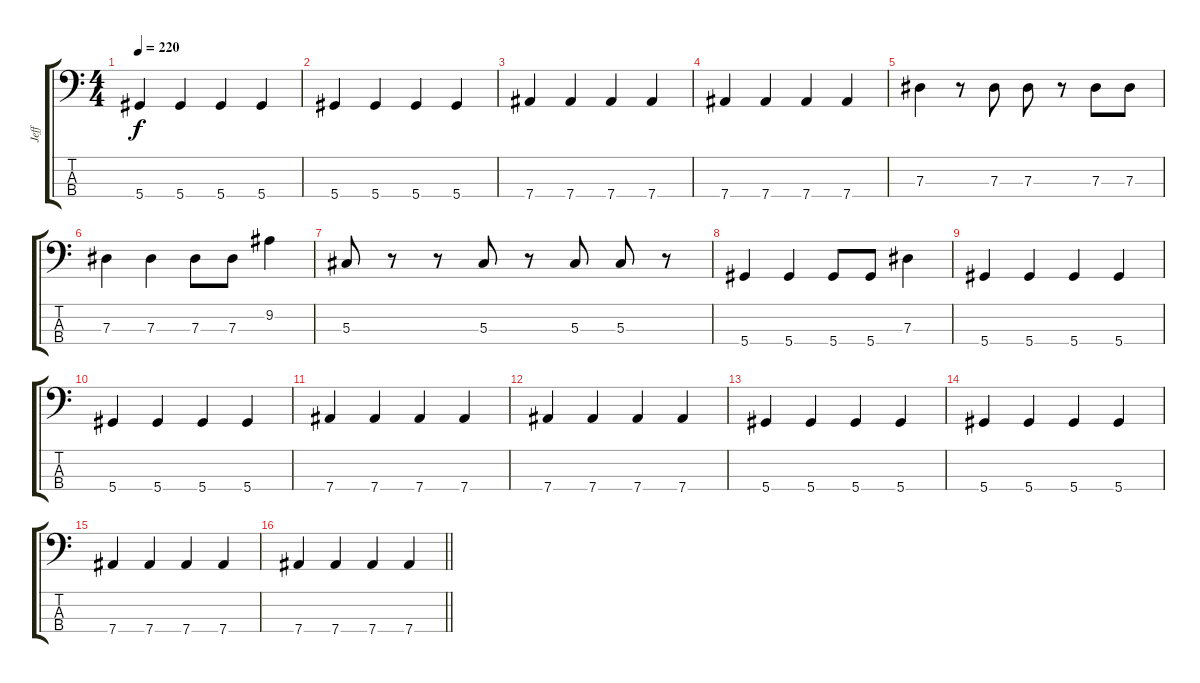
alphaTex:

\track ("Jeff" "Jeff") {instrument electricbassfinger}
\staff {score tabs}
\tuning (Gb2 Db2 Ab1 Eb1) {hide}
\ts (4 4)
\tempo 220
\clef f4
\ks c
5.4.4{dy f} 5.4.4 5.4.4 5.4.4 |
5.4.4 5.4.4 5.4.4 5.4.4 |
7.4.4 7.4.4 7.4.4 7.4.4 |
7.4.4 7.4.4 7.4.4 7.4.4 |
7.3.4 r.8 7.3.8 7.3.8 r.8 7.3.8 7.3.8 |
7.3.4 7.3.4 7.3.8 7.3.8 9.2.4 |
5.3.8 r.8 r.8 5.3.8 r.8 5.3.8 5.3.8 r.8 |
5.4.4 5.4.4 5.4.8 5.4.8 7.3.4 |
5.4.4 5.4.4 5.4.4 5.4.4 |
5.4.4 5.4.4 5.4.4 5.4.4 |
7.4.4 7.4.4 7.4.4 7.4.4 |
7.4.4 7.4.4 7.4.4 7.4.4 |
5.4.4 5.4.4 5.4.4 5.4.4 |
5.4.4 5.4.4 5.4.4 5.4.4 |
7.4.4 7.4.4 7.4.4 7.4.4 |
\barLineRight lightlight
7.4.4 7.4.4 7.4.4 7.4.4
